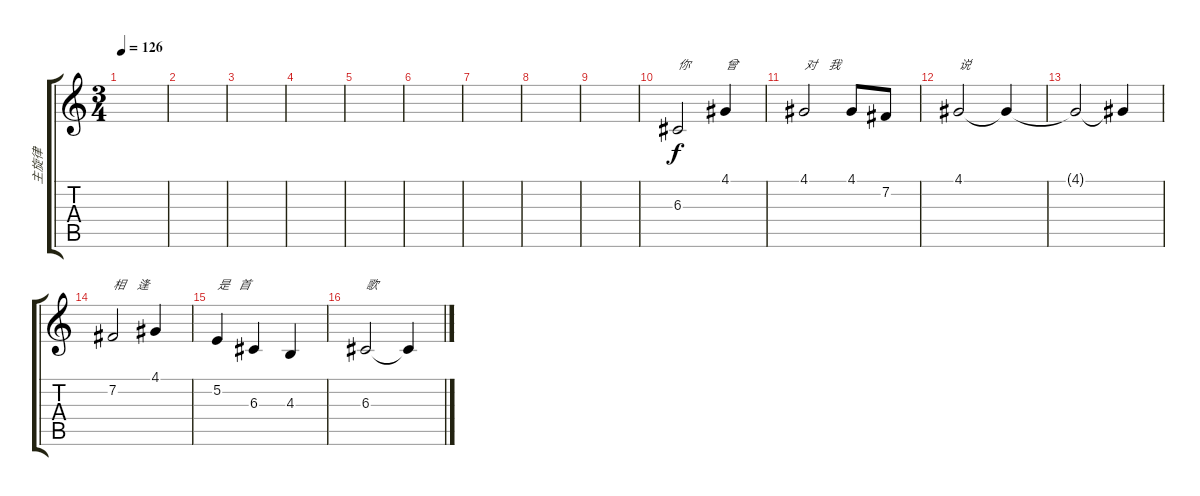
\track ("主旋律" "主旋律") {instrument acousticgrandpiano}
\staff {score tabs}
\tuning (E4 B3 G3 D3 A2 E2) {hide}
\ts (3 4)
\tempo 126
\clef g2
\ks c
|
|
|
|
|
|
|
|
|
6.3.2{txt "你"} 4.1.4{txt "曾"} |
4.1.2{txt "对    我"} 4.1.8 7.2.8 |
4.1.2{txt "说"} 4.1{t}.4 |
4.1{t}.2 4.1{t}.4 |
7.2.2{txt "相    逢"} 4.1.4 |
5.2.4{txt "是   首"} 6.3.4 4.3.4 |
6.3.2{txt "歌"} 6.3{t}.4
